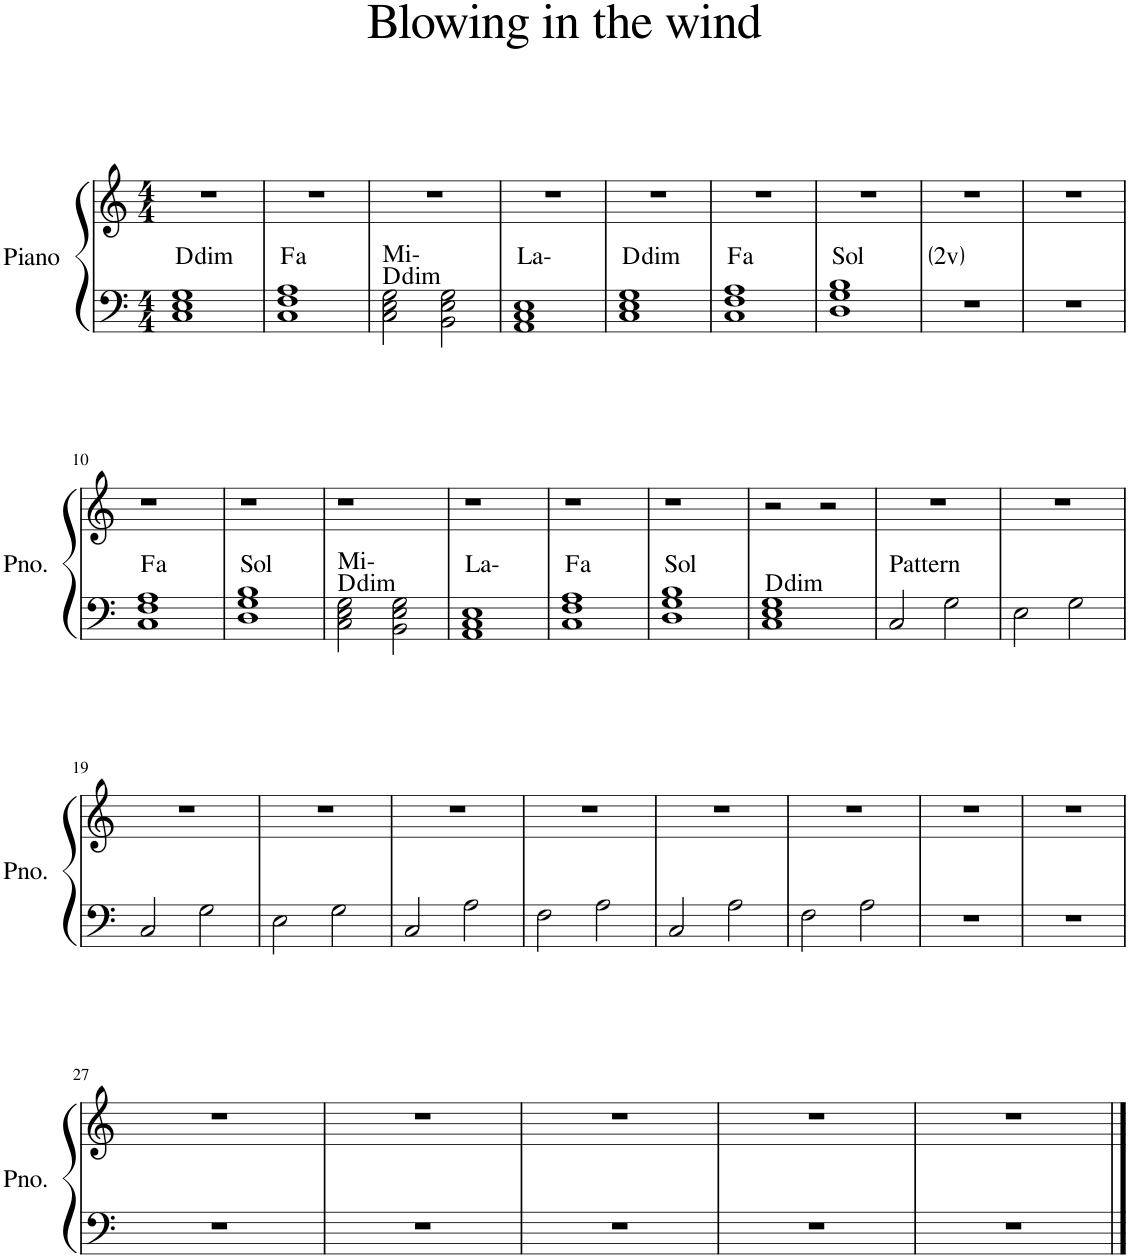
**kern	**kern	**harte
*part1	*part1	*part1
*staff2	*staff1	*
*I"Piano	*	*
*I'Pno.	*	*
*clefF4	*clefG2	*
*k[]	*k[]	*
*M4/4	*M4/4	*
=1	=1	=1
!	!	!LO:H:kt=dim
1C 1E 1G	1r	D:dim
=2	=2	=2
!	!	!LO:H:kt=a
1C 1F 1An	1r	.
=3	=3	=3
!	!	!LO:H:n=1:kt=dim
!	!	!LO:H:n=2:kt=Mi-
2C\ 2E\ 2G\	1r	D:dim N
2BB\ 2E\ 2G\	.	.
=4	=4	=4
!	!	!LO:H:kt=La-
1AAn 1C 1E	1r	N
=5	=5	=5
!	!	!LO:H:kt=dim
1C 1E 1G	1r	D:dim
=6	=6	=6
!	!	!LO:H:kt=a
1C 1F 1An	1r	.
=7	=7	=7
!	!	!LO:H:kt=Sol
1D 1G 1B	1r	N
=8	=8	=8
!	!	!LO:H:kt=2v
1r	1r	N
=9	=9	=9
1r	1r	.
!!LO:LB:g=z
=10	=10	=10
!	!	!LO:H:kt=a
1C 1F 1A	1r	.
=11	=11	=11
!	!	!LO:H:kt=Sol
1D 1G 1B	1r	N
=12	=12	=12
!	!	!LO:H:n=1:kt=dim
!	!	!LO:H:n=2:kt=Mi-
2C\ 2E\ 2G\	1r	D:dim N
2BB\ 2E\ 2G\	.	.
=13	=13	=13
!	!	!LO:H:kt=La-
1AAn 1C 1E	1r	N
=14	=14	=14
!	!	!LO:H:kt=a
1C 1F 1A	1r	.
=15	=15	=15
!	!	!LO:H:kt=Sol
1D 1G 1B	1r	N
=16	=16	=16
!	!	!LO:H:kt=dim
1C 1E 1G	2r	D:dim
.	2r	.
=17	=17	=17
!	!	!LO:H:kt=Pattern
2C/	1r	N
2G\	.	.
=18	=18	=18
2E\	1r	.
2G\	.	.
!!LO:LB:g=z
=19	=19	=19
2C/	1r	.
2G\	.	.
=20	=20	=20
2E\	1r	.
2G\	.	.
=21	=21	=21
2C/	1r	.
2A\	.	.
=22	=22	=22
2F\	1r	.
2A\	.	.
=23	=23	=23
2C/	1r	.
2A\	.	.
=24	=24	=24
2F\	1r	.
2A\	.	.
=25	=25	=25
1r	1r	.
=26	=26	=26
1r	1r	.
!!LO:LB:g=z
=27	=27	=27
1r	1r	.
=28	=28	=28
1r	1r	.
=29	=29	=29
1r	1r	.
=30	=30	=30
1r	1r	.
=31	=31	=31
1r	1r	.
==	==	==
*-	*-	*-
